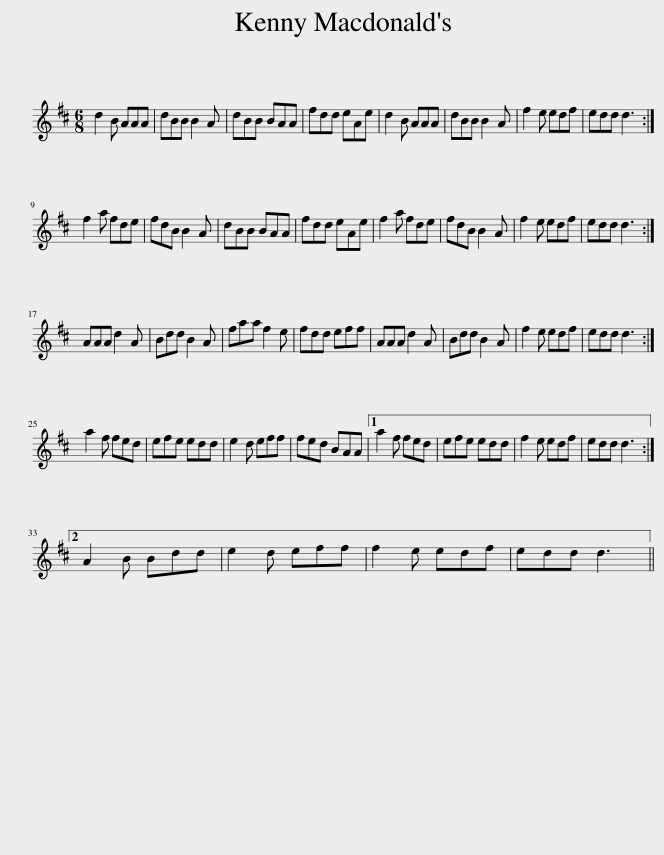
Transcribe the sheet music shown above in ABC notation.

X:1
L:1/8
M:6/8
I:linebreak $
K:D
V:1 treble
V:1
 d2 B AAA | dBB B2 A | dBB BAA | fdd eAe | d2 B AAA | %5
 dBB B2 A | f2 e edf | edd d3 :|$ f2 a fde | fdB B2 A | %10
 dBB BAA | fdd eAe | f2 a fde | fdB B2 A | f2 e edf | %15
 edd d3 :|$ AAA d2 A | Bdd B2 A | faa f2 e | fdd eff | %20
 AAA d2 A | Bdd B2 A | f2 e edf | edd d3 :|$ a2 f fed | %25
 efe edd | e2 d eff | fed BAA |1 a2 f fed | efe edd | %30
 f2 e edf | edd d3 :|2$ A2 B Bdd | e2 d eff | f2 e edf | %35
 edd d3 || %36
